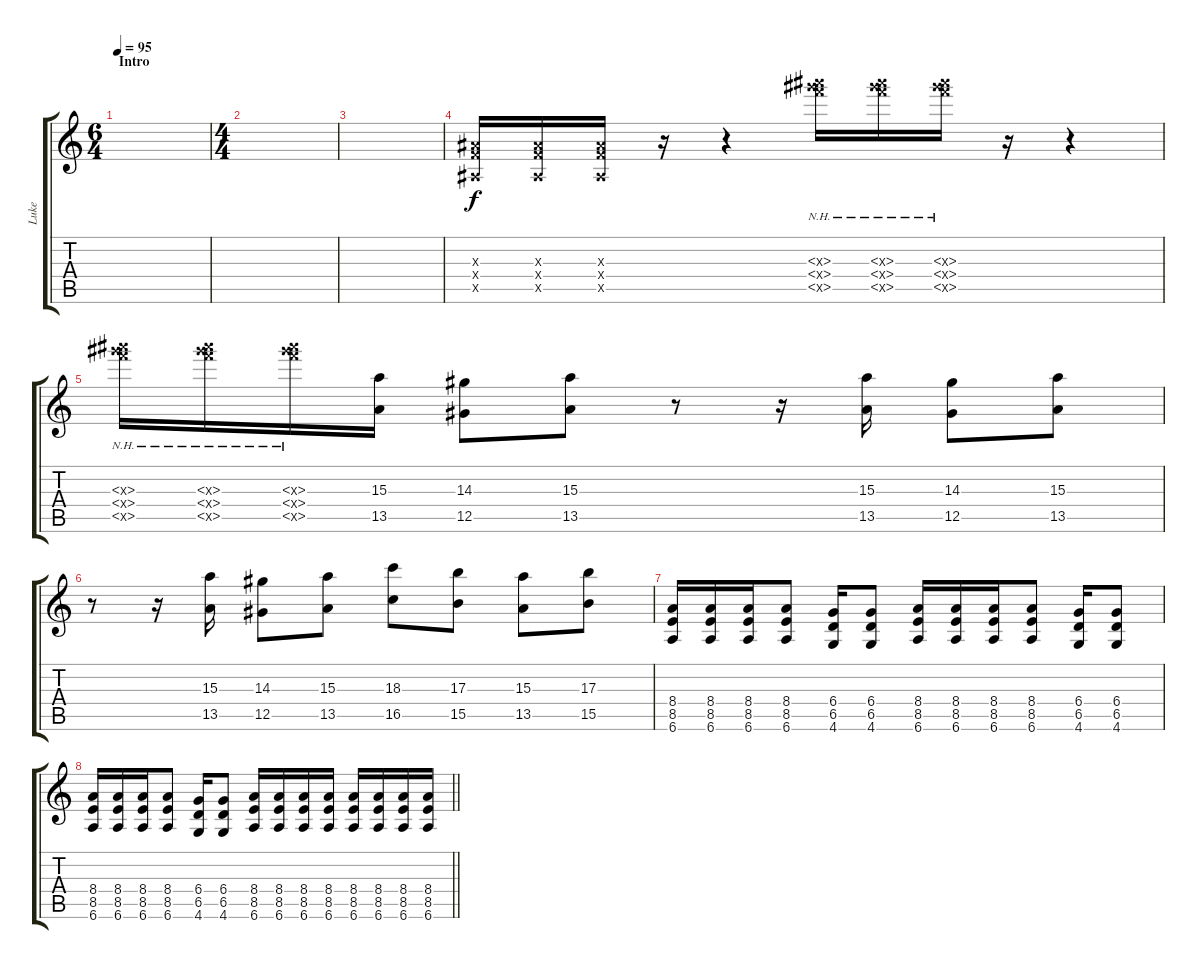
\track ("Luke" "Luke") {instrument distortionguitar}
\staff {score tabs}
\tuning (Eb4 Bb3 Gb3 Db3 Ab2 Eb2) {hide}
\ts (6 4)
\section ("" "Intro")
\tempo 95
\clef g2
\ks c
|
\ts (4 4)
|
|
(4.3{x} 4.4{x} 2.5{x}).16 (4.3{x} 4.4{x} 2.5{x}).16 (4.3{x} 4.4{x} 2.5{x}).16 r.16 r.4 (4.3{nh x} 4.4{nh x} 2.5{nh x}).16 (4.3{nh x} 4.4{nh x} 2.5{nh x}).16 (4.3{nh x} 4.4{nh x} 2.5{nh x}).16 r.16 r.4 |
(4.3{nh x} 4.4{nh x} 2.5{nh x}).16 (4.3{nh x} 4.4{nh x} 2.5{nh x}).16 (4.3{nh x} 4.4{nh x} 2.5{nh x}).16 (15.3 13.5).16 (14.3 12.5).8 (15.3 13.5).8 r.8 r.16 (15.3 13.5).16 (14.3 12.5).8 (15.3 13.5).8 |
r.8 r.16 (15.3 13.5).16 (14.3 12.5).8 (15.3 13.5).8 (18.3 16.5).8 (17.3 15.5).8 (15.3 13.5).8 (17.3 15.5).8 |
(8.4 8.5 6.6).16 (8.4 8.5 6.6).16 (8.4 8.5 6.6).16 (8.4 8.5 6.6).8 (6.4 6.5 4.6).16 (6.4 6.5 4.6).8 (8.4 8.5 6.6).16 (8.4 8.5 6.6).16 (8.4 8.5 6.6).16 (8.4 8.5 6.6).8 (6.4 6.5 4.6).16 (6.4 6.5 4.6).8 |
\barLineRight lightlight
(8.4 8.5 6.6).16 (8.4 8.5 6.6).16 (8.4 8.5 6.6).16 (8.4 8.5 6.6).8 (6.4 6.5 4.6).16 (6.4 6.5 4.6).8 (8.4 8.5 6.6).16 (8.4 8.5 6.6).16 (8.4 8.5 6.6).16 (8.4 8.5 6.6).16 (8.4 8.5 6.6).16 (8.4 8.5 6.6).16 (8.4 8.5 6.6).16 (8.4 8.5 6.6).16
